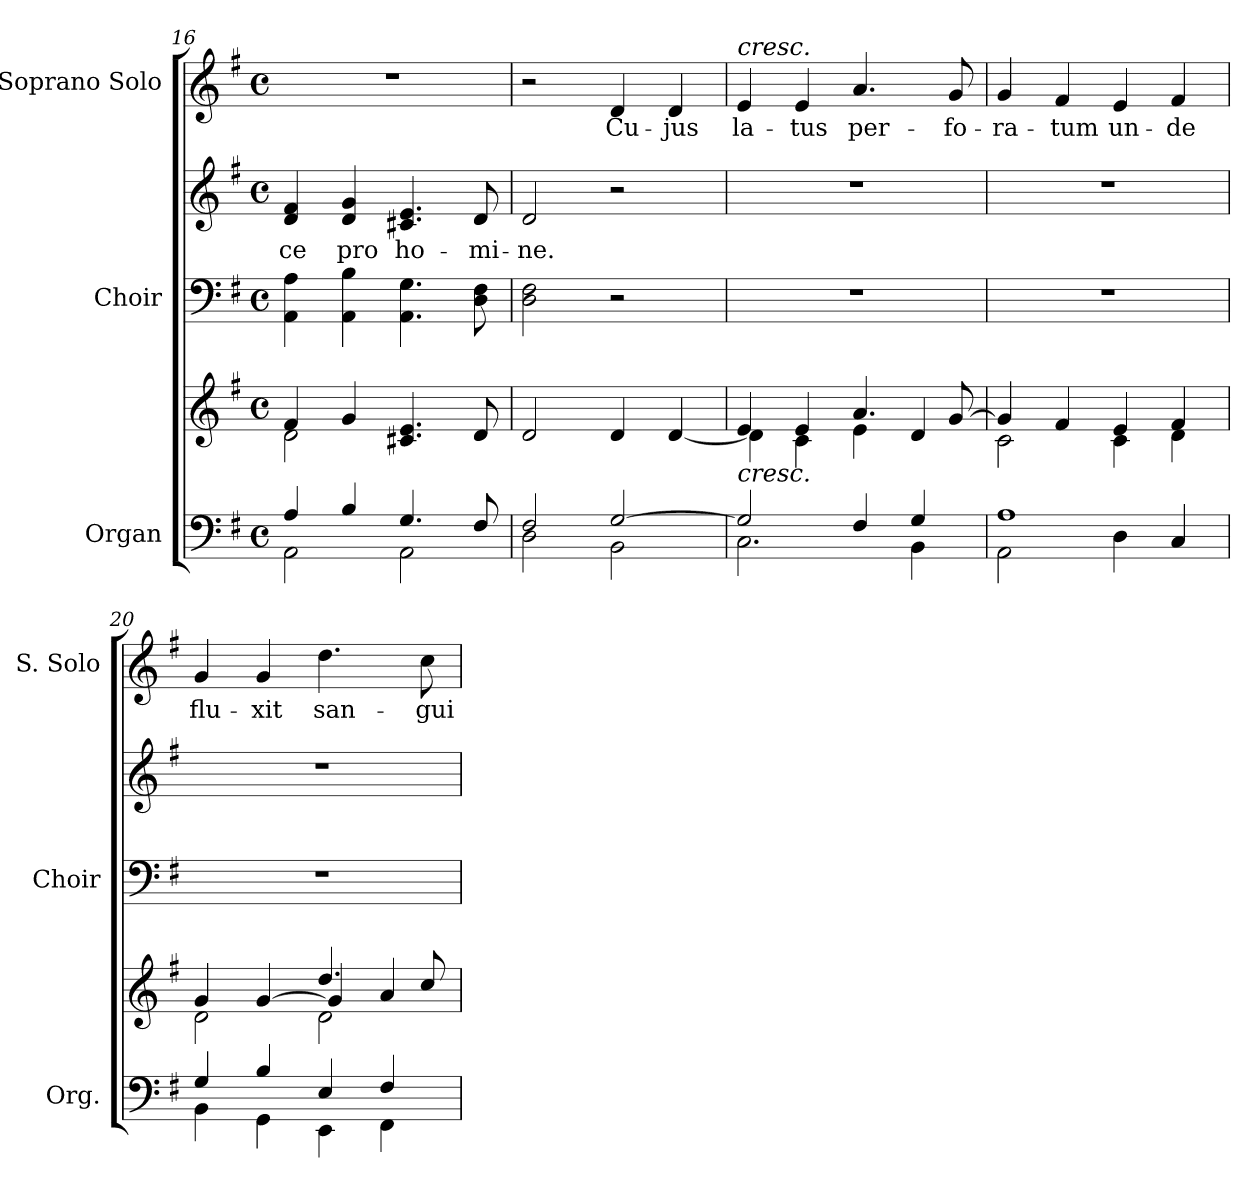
**kern	**kern	**kern	**kern	**text	**kern	**text
*part3	*part3	*part2	*part2	*part2	*part1	*part1
*staff5	*staff4	*staff3	*staff2	*staff2	*staff1	*staff1
*I"Organ	*	*I"Choir	*	*	*I"Soprano Solo	*
*I'Org.	*	*I'Choir	*	*	*I'S. Solo	*
*clefF4	*clefG2	*clefF4	*clefG2	*	*clefG2	*
*k[f#]	*k[f#]	*k[f#]	*k[f#]	*	*k[f#]	*
*G:	*G:	*G:	*G:	*	*G:	*
*M4/4	*M4/4	*M4/4	*M4/4	*	*M4/4	*
*met(c)	*met(c)	*met(c)	*met(c)	*	*met(c)	*
=16	=16	=16	=16	=16	=16	=16
*^	*^	*	*	*	*	*
!	!	!	!	!	!	!LO:LY:b:color=#000000	!	!
4Ai/	2AAi\	4f#i/	2di\	4AAi\ 4Ai	4di/ 4f#i	-ce	1r	.
!	!	!	!	!	!	!LO:LY:b:color=#000000	!	!
4Bi/	.	4gi/	.	4AAi\ 4Bi	4di/ 4gi	pro	.	.
!	!	!	!	!	!	!LO:LY:b:color=#000000	!	!
4.Gi/	2AAi\	4.c#Xi/ 4.ei	2ryy	4.AAi\ 4.Gi	4.c#Xi/ 4.ei	ho-	.	.
!	!	!	!	!	!	!LO:LY:b:color=#000000	!	!
8F#i/	.	8di/	.	8Di\ 8F#i	8di/	-mi-	.	.
*	*	*v	*v	*	*	*	*	*
=17	=17	=17	=17	=17	=17	=17	=17
!	!	!	!	!	!LO:LY:b:color=#000000	!	!
2F#i/	2Di\	2di/	2Di\ 2F#i	2di/	-ne.	2r	.
!	!	!	!	!	!	!	!LO:LY:b:color=#000000
[2Gi/	2BBi\	4di/	2r	2r	.	4di/	Cu-
!	!	!	!	!	!	!	!LO:LY:b:color=#000000
.	.	[4di/	.	.	.	4di/	-jus
=18	=18	=18	=18	=18	=18	=18	=18
*	*	*^	*	*	*	*	*
!	!	!	!	!	!	!	!LO:TX:a:i:t=cresc.	!
!	!	!LO:TX:b:i:t=cresc.	!	!	!	!	!	!
!	!	!	!	!	!	!	!	!LO:LY:b:color=#000000
2Gi/]	2.Ci\	4ei/	4di\]	1r	1r	.	4ei/	la-
!	!	!	!	!	!	!	!	!LO:LY:b:color=#000000
.	.	4ei/	4ci\	.	.	.	4ei/	-tus
!	!	!	!	!	!	!	!	!LO:LY:b:color=#000000
4F#i/	.	4.ai/	4ei\	.	.	.	4.ai/	per-
4Gi/	4BBi\	.	4di/	.	.	.	.	.
!	!	!	!	!	!	!	!	!LO:LY:b:color=#000000
.	.	[8gi/	.	.	.	.	8gi/	-fo-
!!LO:PB:g=z
=19	=19	=19	=19	=19	=19	=19	=19	=19
!	!	!	!	!	!	!	!	!LO:LY:b:color=#000000
1Ai	2AAi\	4gi/]	2ci\	1r	1r	.	4gi/	-ra-
!	!	!	!	!	!	!	!	!LO:LY:b:color=#000000
.	.	4f#i/	.	.	.	.	4f#i/	-tum
!	!	!	!	!	!	!	!	!LO:LY:b:color=#000000
.	4Di\	4ei/	4ci\	.	.	.	4ei/	un-
!	!	!	!	!	!	!	!	!LO:LY:b:color=#000000
.	4Ci/	4f#i/	4di\	.	.	.	4f#i/	-de
=20	=20	=20	=20	=20	=20	=20	=20	=20
*	*	*	*^	*	*	*	*	*
!	!	!	!	!	!	!	!	!	!LO:LY:b:color=#000000
4Gi/	4BBi\	4gi/	2di\	2ryy	1r	1r	.	4gi/	flu-
!	!	!	!	!	!	!	!	!	!LO:LY:b:color=#000000
4Bi/	4GGi\	[4gi/	.	.	.	.	.	4gi/	-xit
!	!	!	!	!	!	!	!	!	!LO:LY:b:color=#000000
4Ei/	4EEi\	4.ddi/	4gi/]	2di\	.	.	.	4.ddi\	san-
4F#i/	4FF#i\	.	4ai/	.	.	.	.	.	.
!	!	!	!	!	!	!	!	!	!LO:LY:b:color=#000000
.	.	8cci/	.	.	.	.	.	8cci\	-gui-
*v	*v	*	*	*	*	*	*	*	*
*	*v	*v	*v	*	*	*	*	*
=	=	=	=	=	=	=
*-	*-	*-	*-	*-	*-	*-
